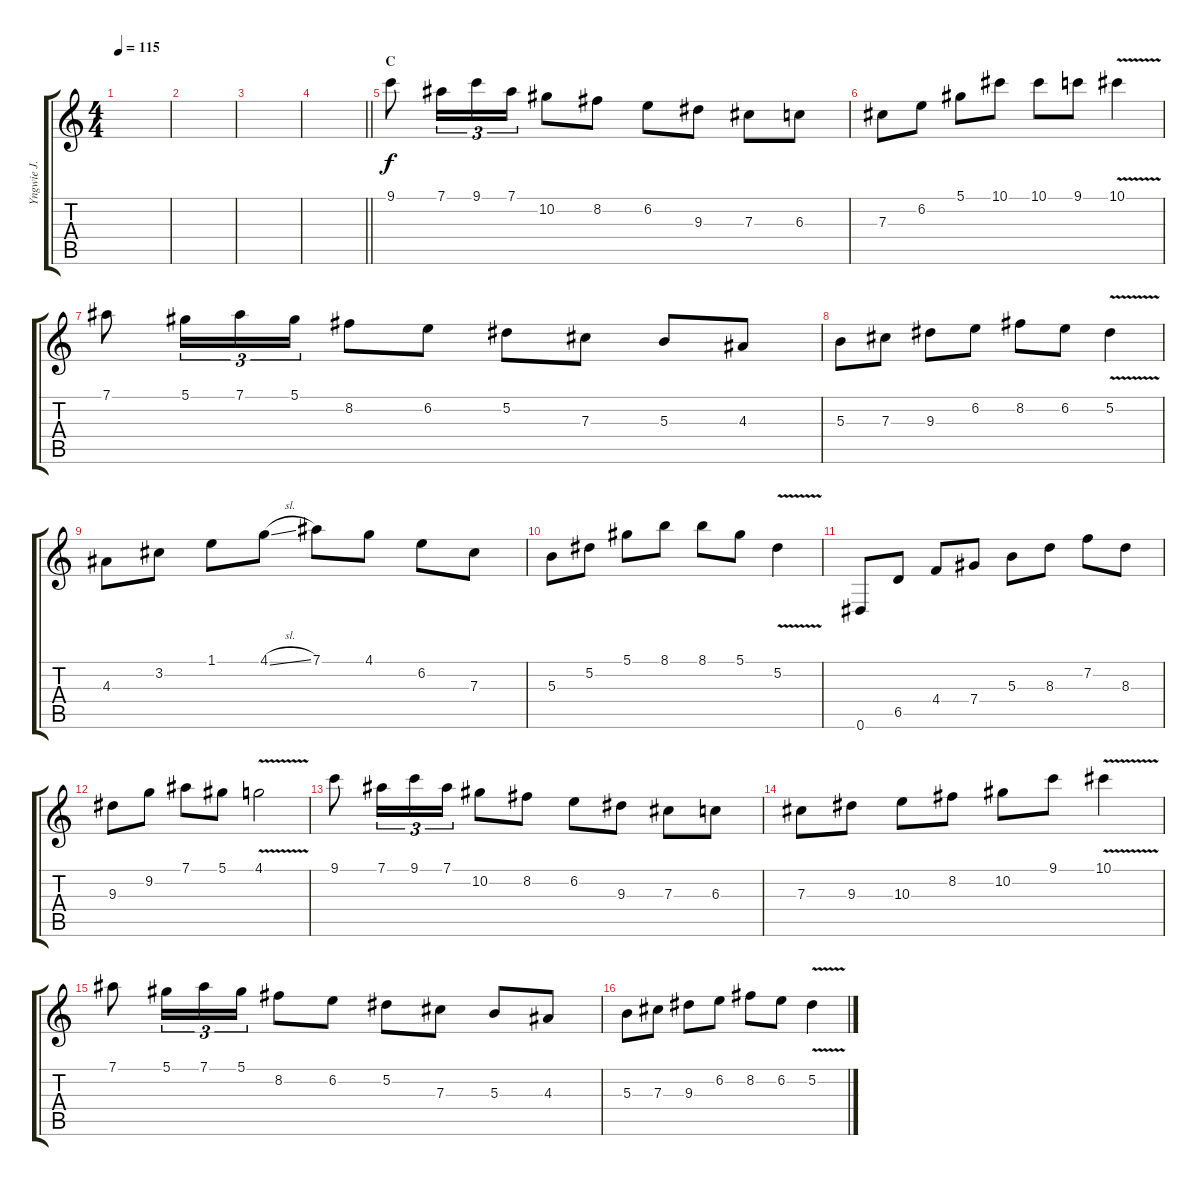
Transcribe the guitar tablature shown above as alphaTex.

\track ("Yngwie J. Malmsteen" "Yngwie J. ") {instrument acousticguitarnylon}
\staff {score tabs}
\tuning (Eb4 Bb3 Gb3 Db3 Ab2 Eb2) {hide}
\ts (4 4)
\tempo 115
\clef g2
\ks c
|
|
|
\barLineRight lightlight
|
\section ("" "C")
9.1.8 7.1.16{tu (3 2)} 9.1.16{tu (3 2)} 7.1.16{tu (3 2)} 10.2.8 8.2.8 6.2.8 9.3.8 7.3.8 6.3.8 |
7.3.8 6.2.8 5.1.8 10.1.8 10.1.8 9.1.8 10.1{v}.4 |
7.1.8 5.1.16{tu (3 2)} 7.1.16{tu (3 2)} 5.1.16{tu (3 2)} 8.2.8 6.2.8 5.2.8 7.3.8 5.3.8 4.3.8 |
5.3.8 7.3.8 9.3.8 6.2.8 8.2.8 6.2.8 5.2{v}.4 |
4.3.8 3.2.8 1.1.8 4.1{sl}.8 7.1.8 4.1.8 6.2.8 7.3.8 |
5.3.8 5.2.8 5.1.8 8.1.8 8.1.8 5.1.8 5.2{v}.4 |
0.6.8 6.5.8 4.4.8 7.4.8 5.3.8 8.3.8 7.2.8 8.3.8 |
9.3.8 9.2.8 7.1.8 5.1.8 4.1{v}.2 |
9.1.8 7.1.16{tu (3 2)} 9.1.16{tu (3 2)} 7.1.16{tu (3 2)} 10.2.8 8.2.8 6.2.8 9.3.8 7.3.8 6.3.8 |
7.3.8 9.3.8 10.3.8 8.2.8 10.2.8 9.1.8 10.1{v}.4 |
7.1.8 5.1.16{tu (3 2)} 7.1.16{tu (3 2)} 5.1.16{tu (3 2)} 8.2.8 6.2.8 5.2.8 7.3.8 5.3.8 4.3.8 |
5.3.8 7.3.8 9.3.8 6.2.8 8.2.8 6.2.8 5.2{v}.4
